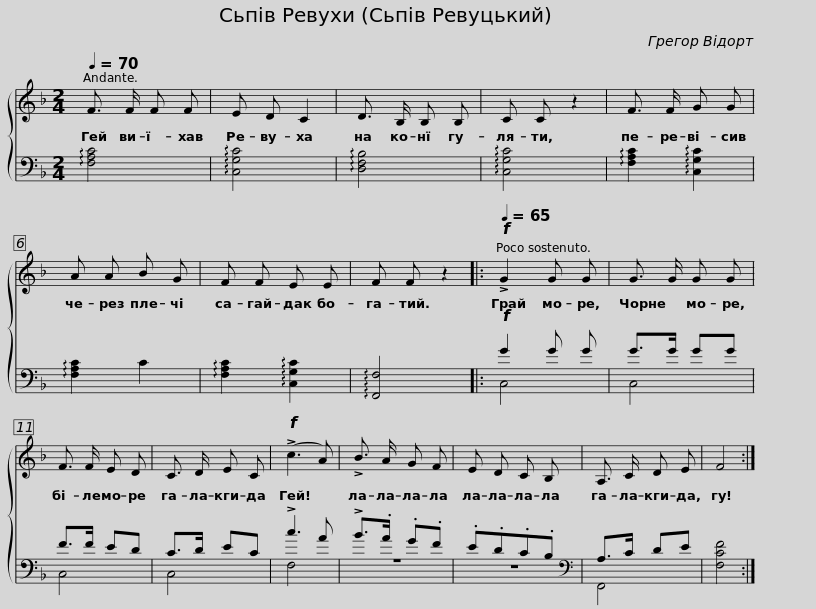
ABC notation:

X:1
%%score { 1 ( 2 3 ) }
L:1/8
Q:1/4=70
M:2/4
I:linebreak $
K:F
V:1 treble
V:2 bass
V:3 bass
V:1
 F3/2 F/ F F | E D C2 | D3/2 B,/ B, B, | C C z2 |$ F3/2 F/ G G | %5
 A A B G | F F E E | F F z2 |:$!f![Q:1/4=65] !>!G2 G G | G3/2 G/ G G | %10
 F3/2 F/ E D |$ C3/2 D/ E C |!f! (!>!c3 A) | !>!B3/2 A/ G F | E D C B, | %15
 A,3/2 C/ D E | F4 :| %17
V:2
 !arpeggio![F,A,C]4 | !arpeggio![C,G,C]4 | !arpeggio![D,F,B,]4 | !arpeggio![C,G,C]4 |$ !arpeggio![F,A,C]2 !arpeggio![C,G,C]2 | %5
 !arpeggio![F,A,C]2 C2 | !arpeggio![F,A,C]2 !arpeggio![C,G,C]2 | !arpeggio![F,,F,]4 |:$!f! G2 G G | G>G GG | %10
 F>F ED |$ C>D EC | !>!c3 A | !>!B>.A .G.F | .E.D.C.B, | %15
[K:bass] A,>C DE | [F,CF]4 :| %17
V:3
 x4 | x4 | x4 | x4 |$ x4 | %5
 x4 | x4 | x4 |:$ C,4 | C,4 | %10
 C,4 |$ C,4 | F,4 | z4 | z4 | %15
[K:bass] F,,4 | x4 :| %17
